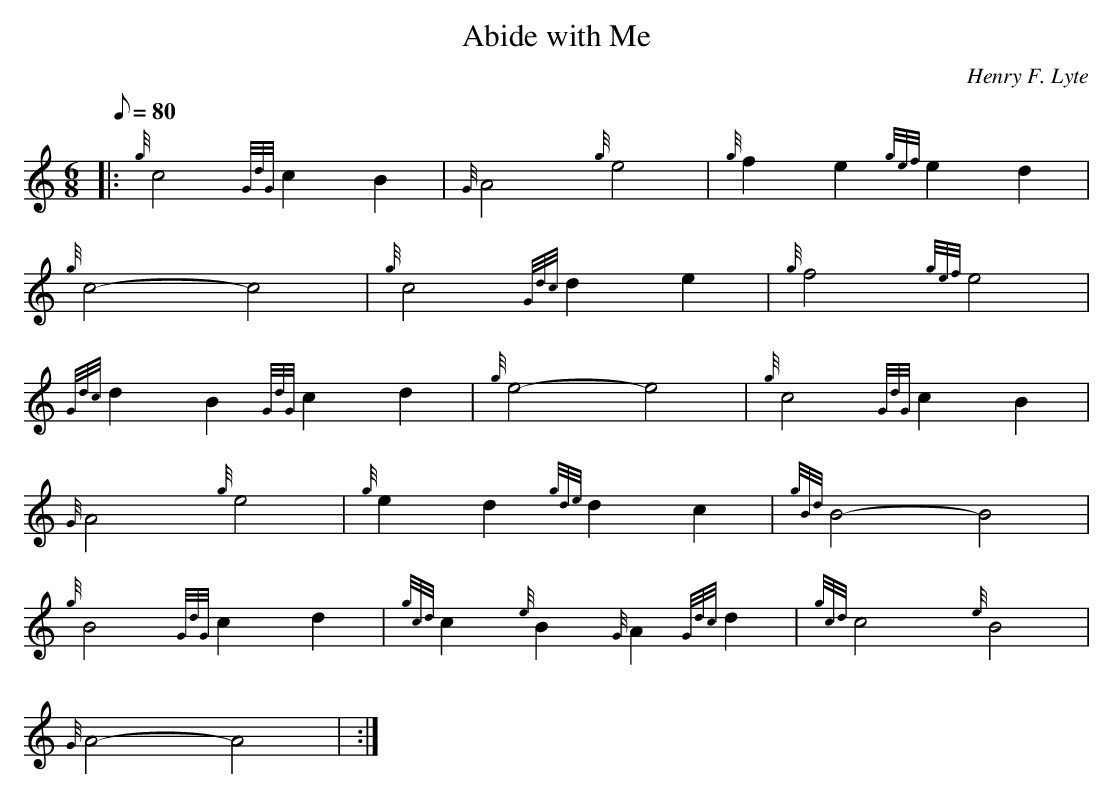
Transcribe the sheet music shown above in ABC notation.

X:1
T:Abide with Me
M:6/8
L:1/8
Q:80
C:Henry F. Lyte
K:HP
|: {g}c4{GdG}c2B2 | \
{G}A4{g}e4 | \
{g}f2e2{gef}e2d2 |
{g}c4-c4 | \
{g}c4{Gdc}d2e2 | \
{g}f4{gef}e4 |
{Gdc}d2B2{GdG}c2d2 | \
{g}e4-e4 | \
{g}c4{GdG}c2B2 |
{G}A4{g}e4 | \
{g}e2d2{gde}d2c2 | \
{gBd}B4-B4 |
{g}B4{GdG}c2d2 | \
{gcd}c2{e}B2{G}A2{Gdc}d2 | \
{gcd}c4{e}B4 |
{G}A4-A4 | :|
